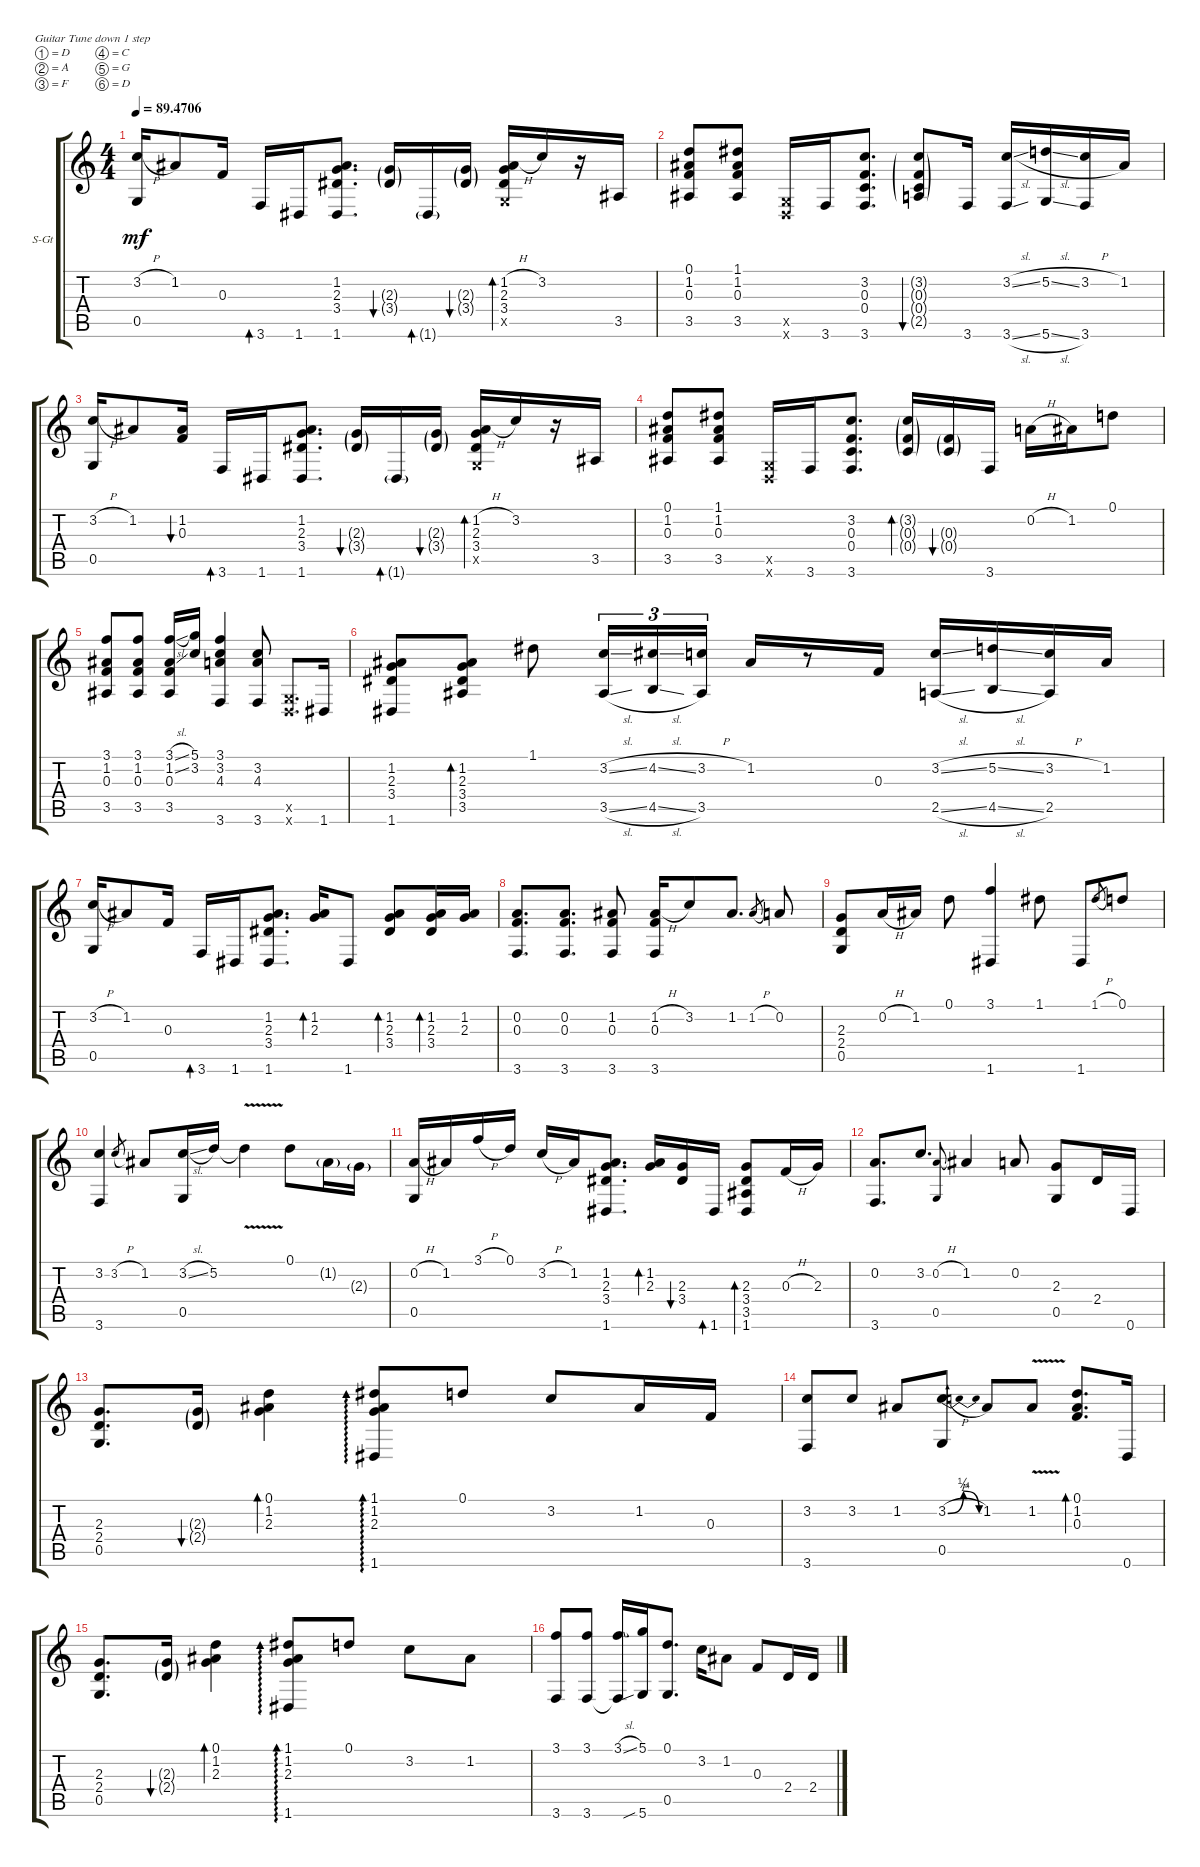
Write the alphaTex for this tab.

\defaultSystemsLayout 4
\bracketExtendMode groupsimilarinstruments
\firstSystemTrackNameOrientation horizontal
\otherSystemsTrackNameOrientation horizontal
\track ("Steel Guitar" "S-Gt") {instrument acousticguitarsteel}
\staff {score tabs}
\tuning (D4 A3 F3 C3 G2 D2)
\ts (4 4)
\tempo
89.4706
\accidentals auto
\clef g2
\ottava regular
\simile none
\ks c
(3.2{h} 0.5).16{dy mf} 1.2.8 0.3.16 3.6.16{bd 30} 1.6.16 (1.6 3.4 2.3 1.2).8{d} (2.3{g} 3.4{g}).16{bu 30} 1.6{g}.16{bd 30} (2.3{g} 3.4{g}).16{bu 30} (1.2{h} 2.3 3.4 0.5{x}).16{bd 30} 3.2.16 r.16 3.5.16 |
(0.3 1.2 0.1 3.5).8 (1.1 1.2 0.3 3.5).8 (0.6{x} 0.5{x}).16 3.6.16 (3.6 0.4 0.3 3.2).8{d} (3.2{g} 0.3{g} 0.4{g} 2.5{g}).8{bu 30} 3.6.16 (3.6{sl} 3.2{sl}).16 (5.2{sl} 5.6{sl}).16 (3.6 3.2{h}).16 1.2.16 |
(3.2{h} 0.5).16 1.2.8 (0.3 1.2).16{bu 30} 3.6.16{bd 30} 1.6.16 (1.6 3.4 2.3 1.2).8{d} (2.3{g} 3.4{g}).16{bu 30} 1.6{g}.16{bd 30} (2.3{g} 3.4{g}).16{bu 30} (1.2{h} 2.3 3.4 0.5{x}).16{bd 30} 3.2.16 r.16 3.5.16 |
(0.3 1.2 0.1 3.5).8 (1.1 1.2 0.3 3.5).8 (0.6{x} 0.5{x}).16 3.6.16 (3.6 0.4 0.3 3.2).8{d} (3.2{g} 0.3{g} 0.4{g}).16{bd 30} (0.3{g} 0.4{g}).16{bu 30} 3.6.16 0.2{h}.16 1.2.16 0.1.8 |
(3.1 1.2 0.3 3.5).8 (3.5 0.3 1.2 3.1).8 (3.5 0.3 1.2{sl} 3.1{sl}).16 (5.1 3.2).16 (3.1 3.2 4.3 3.6).4 (3.2 4.3 3.6).8 (0.6{x} 0.5{x}).8{d} 1.6.16 |
(1.6 3.4 2.3 1.2).8 (3.4 2.3 1.2 3.5).8{bd 30} 1.1.8 (3.2{sl} 3.5{sl}).16{tu (3 2)} (4.2{sl} 4.5{sl}).16{tu (3 2)} (3.5 3.2{h}).16{tu (3 2)} 1.2.16 r.8 0.3.16 (3.2{sl} 2.5{sl}).16 (5.2{sl} 4.5{sl}).16 (2.5 3.2{h}).16 1.2.16 |
(3.2{h} 0.5).16 1.2.8 0.3.16 3.6.16{bd 30} 1.6.16 (1.6 3.4 2.3 1.2).8{d} (1.2 2.3).16{bd 30} 1.6.8 (1.2 2.3 3.4).8{bd 30} (1.2 2.3 3.4).16{bd 30} (1.2 2.3).16 |
(0.2 3.6 0.3).8{d} (0.2 0.3 3.6).8{d} (3.6 0.3 1.2).8 (1.2{h} 0.3 3.6).16 3.2.8 1.2.8{d} 1.2{h}.8{gr} 0.2.8 |
(2.3 0.5 2.4).8 0.2{h}.16 1.2.16 0.1.8 (3.1 1.6).4 1.1.8 1.6.8 1.1{h}.8{gr} 0.1.8 |
(3.2 3.6).4 3.2{h}.8{gr} 1.2.8 (3.2{sl} 0.5).16 5.2.16 5.2{v t}.4 0.1.8 1.2{g}.16 2.3{g}.16 |
(0.5 0.2{h}).16 1.2.16 3.1{h}.16 0.1.16 3.2{h}.16 1.2.16 (1.6 1.2 2.3 3.4).8{d} (2.3 1.2).16{bd 30} (2.3 3.4).16{bu 30} 1.6.16{bd 30} (3.5 3.4 2.3 1.6).8{bd 30} 0.3{h}.16 2.3.16 |
(0.2 3.6).8{d} 3.2.8{d} (0.2{h} 0.5).8{gr onbeat} 1.2.4 0.2.8 (2.3 0.5).8 2.4.16 0.6.16 |
(0.5 2.4 2.3).8{d} (2.3{g} 2.4{g}).16{bu 30} (2.3 1.2 0.1).4{bd 30} (1.6 2.3 1.2 1.1).8{ad 0} 0.1.8 3.2.8 1.2.16 0.3.16 |
(3.2 3.6).8 3.2.8 1.2.8 (3.2{be (bendrelease 0 0 24.599999999999998 1 28.2 1 59.4 0) h} 0.5).8 1.2.8 1.2{v}.8 (0.1 1.2 0.3).8{d bd 30} 0.6.16 |
(0.5 2.4 2.3).8{d} (2.3{g} 2.4{g}).16{bu 30} (2.3 1.2 0.1).4{bd 30} (1.6 2.3 1.2 1.1).8{ad 0} 0.1.8 3.2.8 1.2.8 |
(3.1 3.6).8 (3.6 3.1).8 (3.1{sl} 3.6{t}).16 (5.1 5.6{sib}).16 (0.5 0.1).8{d} 3.2.16 1.2.8 0.3.8 2.4.16 2.4.16
